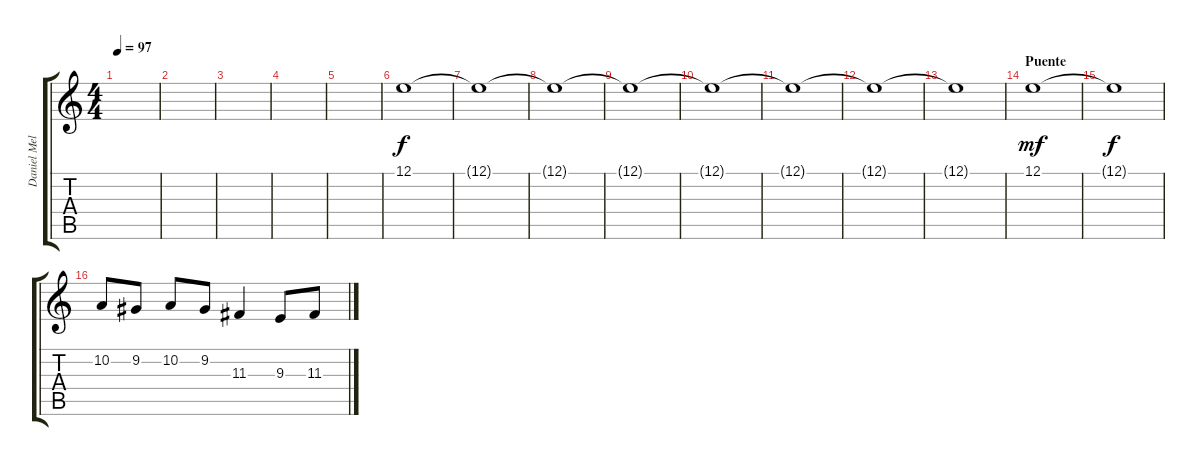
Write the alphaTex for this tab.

\track ("Daniel Melero" "Daniel Mel") {instrument stringensemble1}
\staff {score tabs}
\tuning (E4 B3 G3 D3 A2 E2) {hide}
\ts (4 4)
\tempo 97
\clef g2
\ks c
|
|
|
|
|
12.1.1 |
12.1{t}.1{dy f} |
12.1{t}.1 |
12.1{t}.1 |
12.1{t}.1 |
12.1{t}.1 |
12.1{t}.1 |
12.1{t}.1 |
\section ("" "Puente")
12.1.1{dy mf} |
12.1{t}.1{dy f} |
10.2.8 9.2.8 10.2.8 9.2.8 11.3.4 9.3.8 11.3.8
